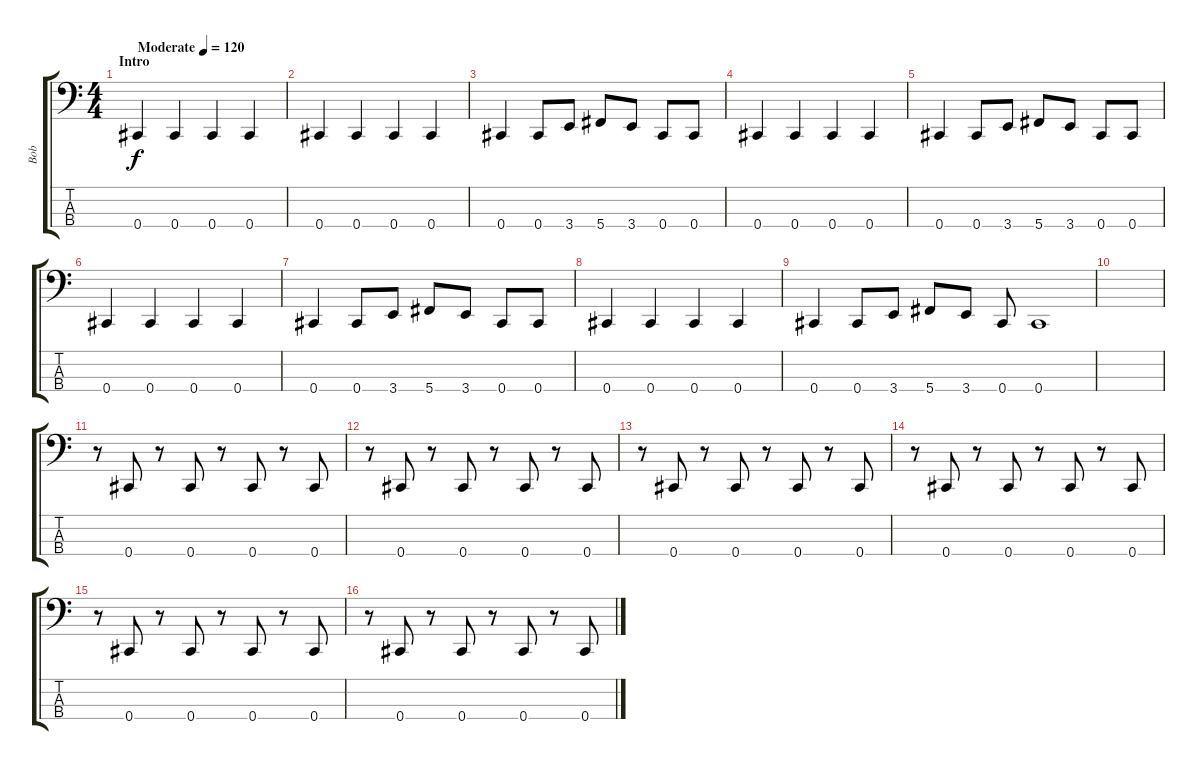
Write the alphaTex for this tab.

\track ("Bob" "Bob") {instrument electricbassfinger}
\staff {score tabs}
\tuning (Gb2 Db2 Ab1 Db1) {hide}
\ts (4 4)
\section ("" "Intro")
\tempo (120 "Moderate")
\clef f4
\ks c
0.4.4{dy f instrument electricbassfinger} 0.4.4 0.4.4 0.4.4 |
0.4.4 0.4.4 0.4.4 0.4.4 |
0.4.4 0.4.8 3.4.8 5.4.8 3.4.8 0.4.8 0.4.8 |
0.4.4 0.4.4 0.4.4 0.4.4 |
0.4.4 0.4.8 3.4.8 5.4.8 3.4.8 0.4.8 0.4.8 |
0.4.4 0.4.4 0.4.4 0.4.4 |
0.4.4 0.4.8 3.4.8 5.4.8 3.4.8 0.4.8 0.4.8 |
0.4.4 0.4.4 0.4.4 0.4.4 |
0.4.4 0.4.8 3.4.8 5.4.8 3.4.8 0.4.8 0.4.1 |
|
r.8 0.4.8 r.8 0.4.8 r.8 0.4.8 r.8 0.4.8 |
r.8 0.4.8 r.8 0.4.8 r.8 0.4.8 r.8 0.4.8 |
r.8 0.4.8 r.8 0.4.8 r.8 0.4.8 r.8 0.4.8 |
r.8 0.4.8 r.8 0.4.8 r.8 0.4.8 r.8 0.4.8 |
r.8 0.4.8 r.8 0.4.8 r.8 0.4.8 r.8 0.4.8 |
r.8 0.4.8 r.8 0.4.8 r.8 0.4.8 r.8 0.4.8
